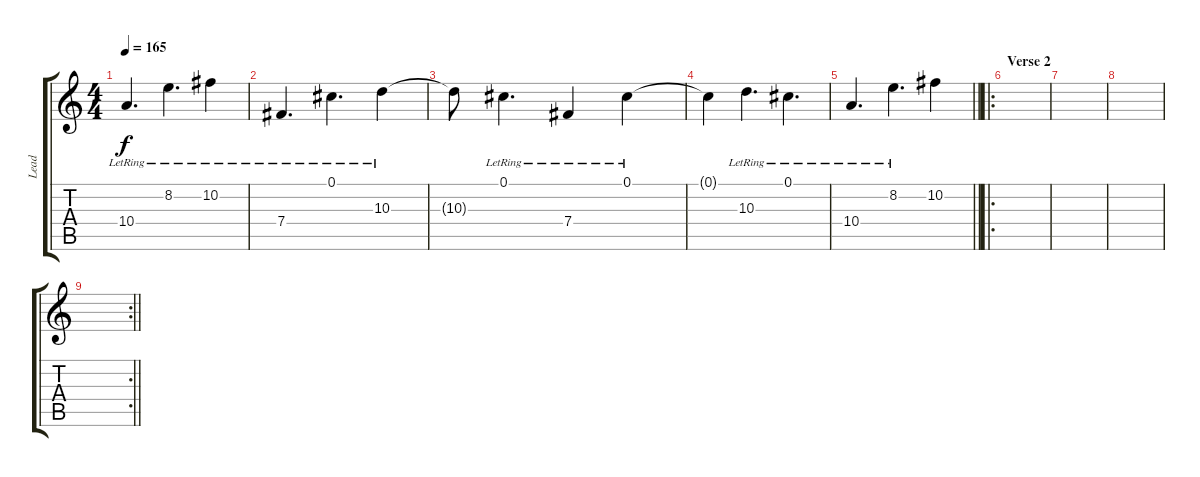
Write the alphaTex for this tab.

\track ("Lead" "Lead") {instrument distortionguitar}
\staff {score tabs}
\tuning (Db4 Ab3 E3 B2 Gb2 B1) {hide}
\ts (4 4)
\tempo 165
\clef g2
\ks c
10.4{lr}.4{d dy f} 8.2{lr}.4{d} 10.2{lr}.4 |
7.4{lr}.4{d} 0.1{lr}.4{d} 10.3{lr}.4 |
10.3{t}.8 0.1{lr}.4{d} 7.4{lr}.4 0.1{lr}.4 |
0.1{t}.4 10.3{lr}.4{d} 0.1{lr}.4{d} |
\barLineRight lightlight
10.4{lr}.4{d} 8.2{lr}.4{d} 10.2.4 |
\ro
\section ("" "Verse 2")
|
|
|
\rc 2
\barLineRight lightlight
